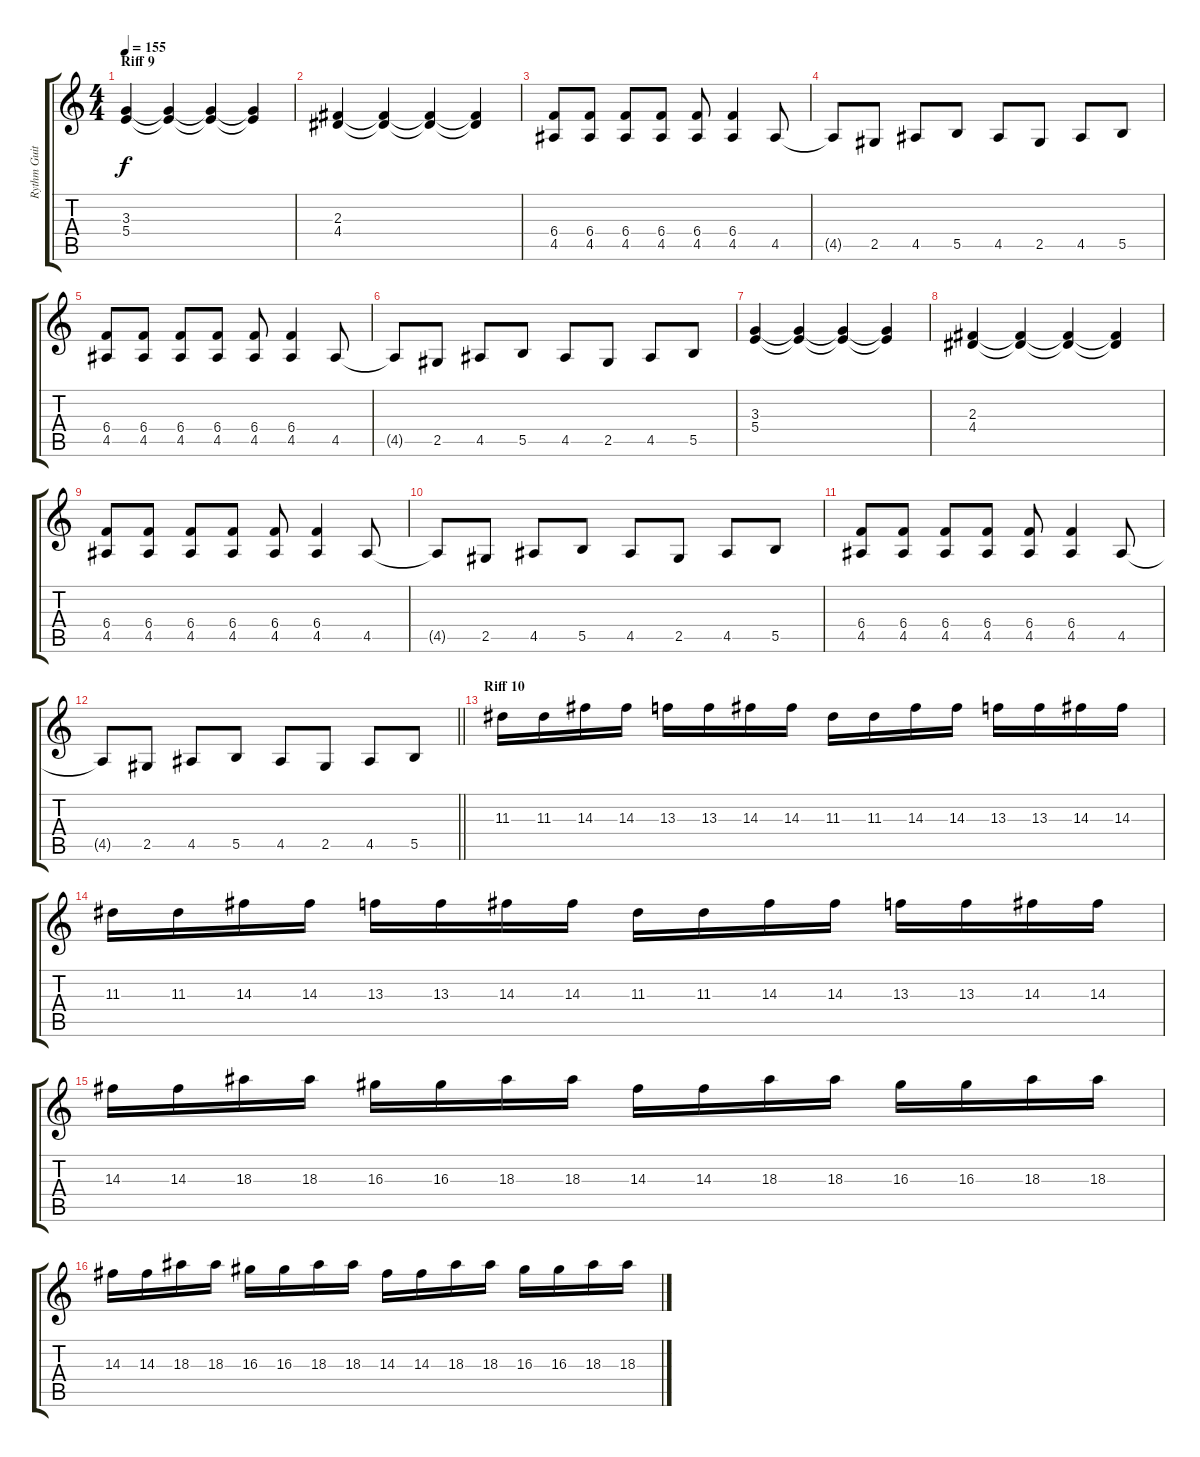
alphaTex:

\track ("Rythm Guitar" "Rythm Guit") {instrument distortionguitar}
\staff {score tabs}
\tuning (Db4 Ab3 E3 B2 Gb2 Db2) {hide}
\ts (4 4)
\section ("" "Riff 9")
\tempo 155
\clef g2
\ks c
(3.3 5.4).4{dy f} (3.3{t} 5.4{t}).4 (3.3{t} 5.4{t}).4 (3.3{t} 5.4{t}).4 |
(2.3 4.4).4 (2.3{t} 4.4{t}).4 (2.3{t} 4.4{t}).4 (2.3{t} 4.4{t}).4 |
(6.4 4.5).8 (6.4 4.5).8 (6.4 4.5).8 (6.4 4.5).8 (6.4 4.5).8 (6.4 4.5).4 4.5.8 |
4.5{t}.8 2.5.8 4.5.8 5.5.8 4.5.8 2.5.8 4.5.8 5.5.8 |
(6.4 4.5).8 (6.4 4.5).8 (6.4 4.5).8 (6.4 4.5).8 (6.4 4.5).8 (6.4 4.5).4 4.5.8 |
4.5{t}.8 2.5.8 4.5.8 5.5.8 4.5.8 2.5.8 4.5.8 5.5.8 |
(3.3 5.4).4 (3.3{t} 5.4{t}).4 (3.3{t} 5.4{t}).4 (3.3{t} 5.4{t}).4 |
(2.3 4.4).4 (2.3{t} 4.4{t}).4 (2.3{t} 4.4{t}).4 (2.3{t} 4.4{t}).4 |
(6.4 4.5).8 (6.4 4.5).8 (6.4 4.5).8 (6.4 4.5).8 (6.4 4.5).8 (6.4 4.5).4 4.5.8 |
4.5{t}.8 2.5.8 4.5.8 5.5.8 4.5.8 2.5.8 4.5.8 5.5.8 |
(6.4 4.5).8 (6.4 4.5).8 (6.4 4.5).8 (6.4 4.5).8 (6.4 4.5).8 (6.4 4.5).4 4.5.8 |
\barLineRight lightlight
4.5{t}.8 2.5.8 4.5.8 5.5.8 4.5.8 2.5.8 4.5.8 5.5.8 |
\section ("" "Riff 10")
11.3.16{volume 16 balance 7} 11.3.16 14.3.16 14.3.16 13.3.16 13.3.16 14.3.16 14.3.16 11.3.16 11.3.16 14.3.16 14.3.16 13.3.16 13.3.16 14.3.16 14.3.16 |
11.3.16 11.3.16 14.3.16 14.3.16 13.3.16 13.3.16 14.3.16 14.3.16 11.3.16 11.3.16 14.3.16 14.3.16 13.3.16 13.3.16 14.3.16 14.3.16 |
14.3.16 14.3.16 18.3.16 18.3.16 16.3.16 16.3.16 18.3.16 18.3.16 14.3.16 14.3.16 18.3.16 18.3.16 16.3.16 16.3.16 18.3.16 18.3.16 |
14.3.16 14.3.16 18.3.16 18.3.16 16.3.16 16.3.16 18.3.16 18.3.16 14.3.16 14.3.16 18.3.16 18.3.16 16.3.16 16.3.16 18.3.16 18.3.16
